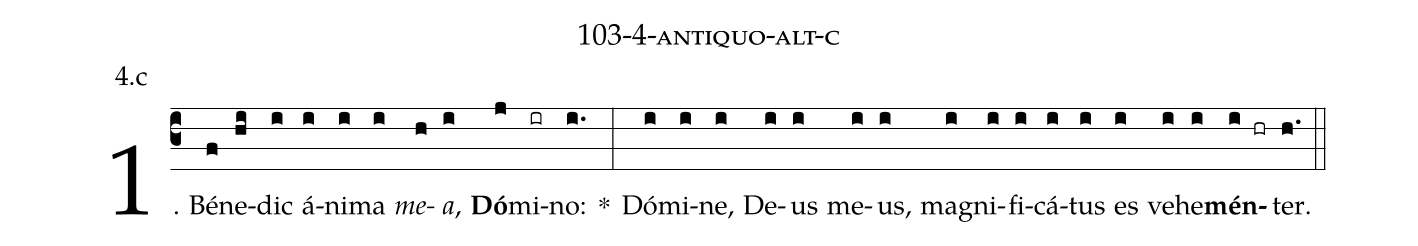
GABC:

name: 103-4-antiquo-alt-c;
annotation: 4.c;
%%
(c3)1. Bé(f)ne(hi)dic(i) á(i)ni(i)ma(i) <i>me</i>(h)<i>a</i>,(i) <b>Dó</b>(j)mi(ir)no:(i.) *(:) Dó(i)mi(i)ne,(i) De(i)us(i) me(i)us,(i) ma(i)gni(i)fi(i)cá(i)tus(i) es(i) ve(i)he(i)<b>mén</b>(i hr)ter.(h.) (::)
